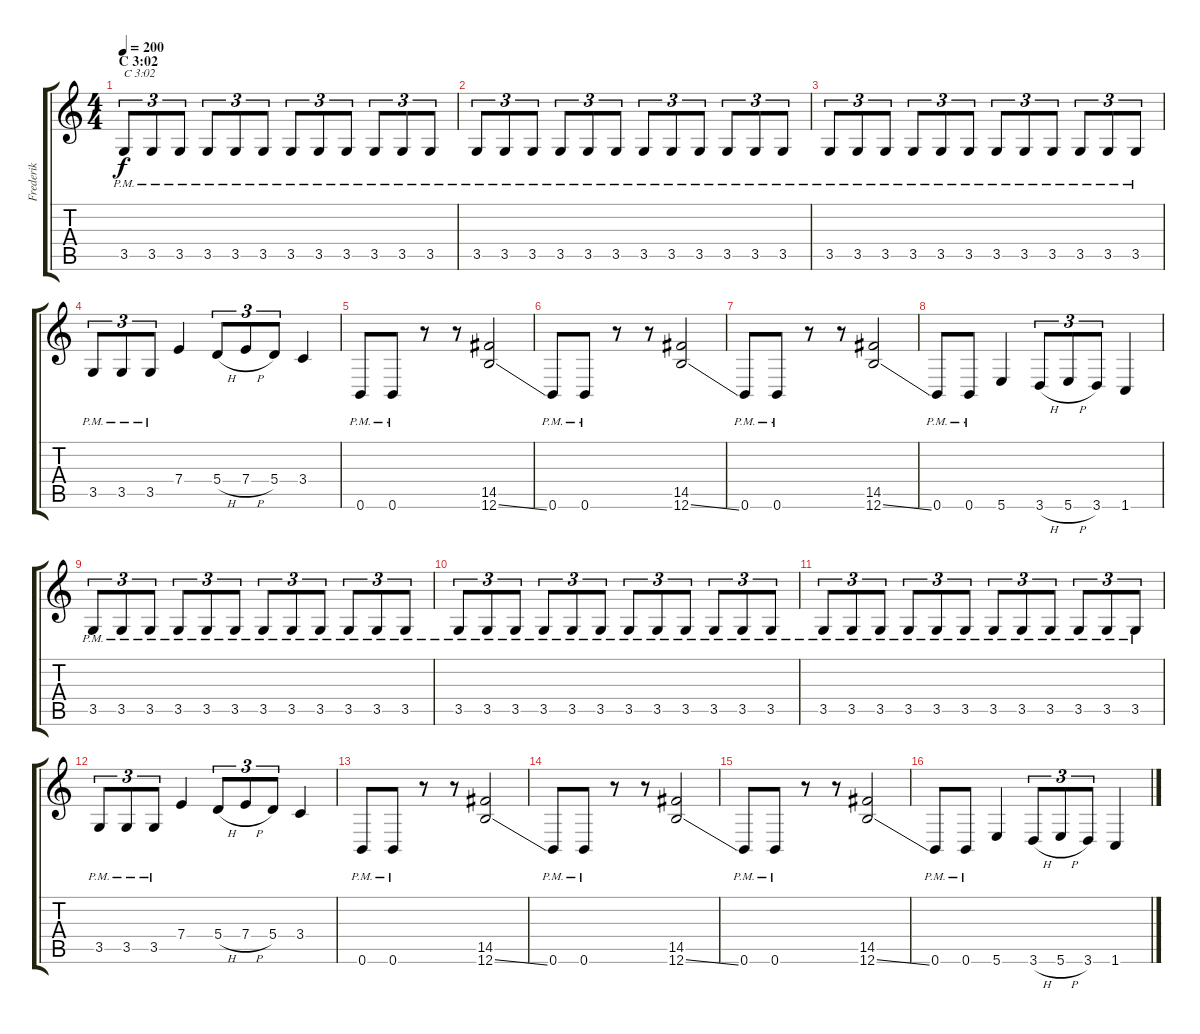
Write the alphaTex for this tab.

\track ("Frederik" "Frederik") {instrument distortionguitar}
\staff {score tabs}
\tuning (B3 Gb3 D3 A2 E2 B1) {hide}
\ts (4 4)
\section ("" "C 3:02")
\tempo 200
\clef g2
\ks c
3.5{pm}.8{tu (3 2) txt "C 3:02" dy f} 3.5{pm}.8{tu (3 2)} 3.5{pm}.8{tu (3 2)} 3.5{pm}.8{tu (3 2)} 3.5{pm}.8{tu (3 2)} 3.5{pm}.8{tu (3 2)} 3.5{pm}.8{tu (3 2)} 3.5{pm}.8{tu (3 2)} 3.5{pm}.8{tu (3 2)} 3.5{pm}.8{tu (3 2)} 3.5{pm}.8{tu (3 2)} 3.5{pm}.8{tu (3 2)} |
3.5{pm}.8{tu (3 2)} 3.5{pm}.8{tu (3 2)} 3.5{pm}.8{tu (3 2)} 3.5{pm}.8{tu (3 2)} 3.5{pm}.8{tu (3 2)} 3.5{pm}.8{tu (3 2)} 3.5{pm}.8{tu (3 2)} 3.5{pm}.8{tu (3 2)} 3.5{pm}.8{tu (3 2)} 3.5{pm}.8{tu (3 2)} 3.5{pm}.8{tu (3 2)} 3.5{pm}.8{tu (3 2)} |
3.5{pm}.8{tu (3 2)} 3.5{pm}.8{tu (3 2)} 3.5{pm}.8{tu (3 2)} 3.5{pm}.8{tu (3 2)} 3.5{pm}.8{tu (3 2)} 3.5{pm}.8{tu (3 2)} 3.5{pm}.8{tu (3 2)} 3.5{pm}.8{tu (3 2)} 3.5{pm}.8{tu (3 2)} 3.5{pm}.8{tu (3 2)} 3.5{pm}.8{tu (3 2)} 3.5{pm}.8{tu (3 2)} |
3.5{pm}.8{tu (3 2)} 3.5{pm}.8{tu (3 2)} 3.5{pm}.8{tu (3 2)} 7.4.4 5.4{h}.8{tu (3 2)} 7.4{h}.8{tu (3 2)} 5.4.8{tu (3 2)} 3.4.4 |
0.6{pm}.8 0.6{pm}.8 r.8 r.8 (14.5 12.6{ss}).2 |
0.6{pm}.8 0.6{pm}.8 r.8 r.8 (14.5 12.6{ss}).2 |
0.6{pm}.8 0.6{pm}.8 r.8 r.8 (14.5 12.6{ss}).2 |
0.6{pm}.8 0.6{pm}.8 5.6.4 3.6{h}.8{tu (3 2)} 5.6{h}.8{tu (3 2)} 3.6.8{tu (3 2)} 1.6.4 |
3.5{pm}.8{tu (3 2)} 3.5{pm}.8{tu (3 2)} 3.5{pm}.8{tu (3 2)} 3.5{pm}.8{tu (3 2)} 3.5{pm}.8{tu (3 2)} 3.5{pm}.8{tu (3 2)} 3.5{pm}.8{tu (3 2)} 3.5{pm}.8{tu (3 2)} 3.5{pm}.8{tu (3 2)} 3.5{pm}.8{tu (3 2)} 3.5{pm}.8{tu (3 2)} 3.5{pm}.8{tu (3 2)} |
3.5{pm}.8{tu (3 2)} 3.5{pm}.8{tu (3 2)} 3.5{pm}.8{tu (3 2)} 3.5{pm}.8{tu (3 2)} 3.5{pm}.8{tu (3 2)} 3.5{pm}.8{tu (3 2)} 3.5{pm}.8{tu (3 2)} 3.5{pm}.8{tu (3 2)} 3.5{pm}.8{tu (3 2)} 3.5{pm}.8{tu (3 2)} 3.5{pm}.8{tu (3 2)} 3.5{pm}.8{tu (3 2)} |
3.5{pm}.8{tu (3 2)} 3.5{pm}.8{tu (3 2)} 3.5{pm}.8{tu (3 2)} 3.5{pm}.8{tu (3 2)} 3.5{pm}.8{tu (3 2)} 3.5{pm}.8{tu (3 2)} 3.5{pm}.8{tu (3 2)} 3.5{pm}.8{tu (3 2)} 3.5{pm}.8{tu (3 2)} 3.5{pm}.8{tu (3 2)} 3.5{pm}.8{tu (3 2)} 3.5{pm}.8{tu (3 2)} |
3.5{pm}.8{tu (3 2)} 3.5{pm}.8{tu (3 2)} 3.5{pm}.8{tu (3 2)} 7.4.4 5.4{h}.8{tu (3 2)} 7.4{h}.8{tu (3 2)} 5.4.8{tu (3 2)} 3.4.4 |
0.6{pm}.8 0.6{pm}.8 r.8 r.8 (14.5 12.6{ss}).2 |
0.6{pm}.8 0.6{pm}.8 r.8 r.8 (14.5 12.6{ss}).2 |
0.6{pm}.8 0.6{pm}.8 r.8 r.8 (14.5 12.6{ss}).2 |
0.6{pm}.8 0.6{pm}.8 5.6.4 3.6{h}.8{tu (3 2)} 5.6{h}.8{tu (3 2)} 3.6.8{tu (3 2)} 1.6.4
